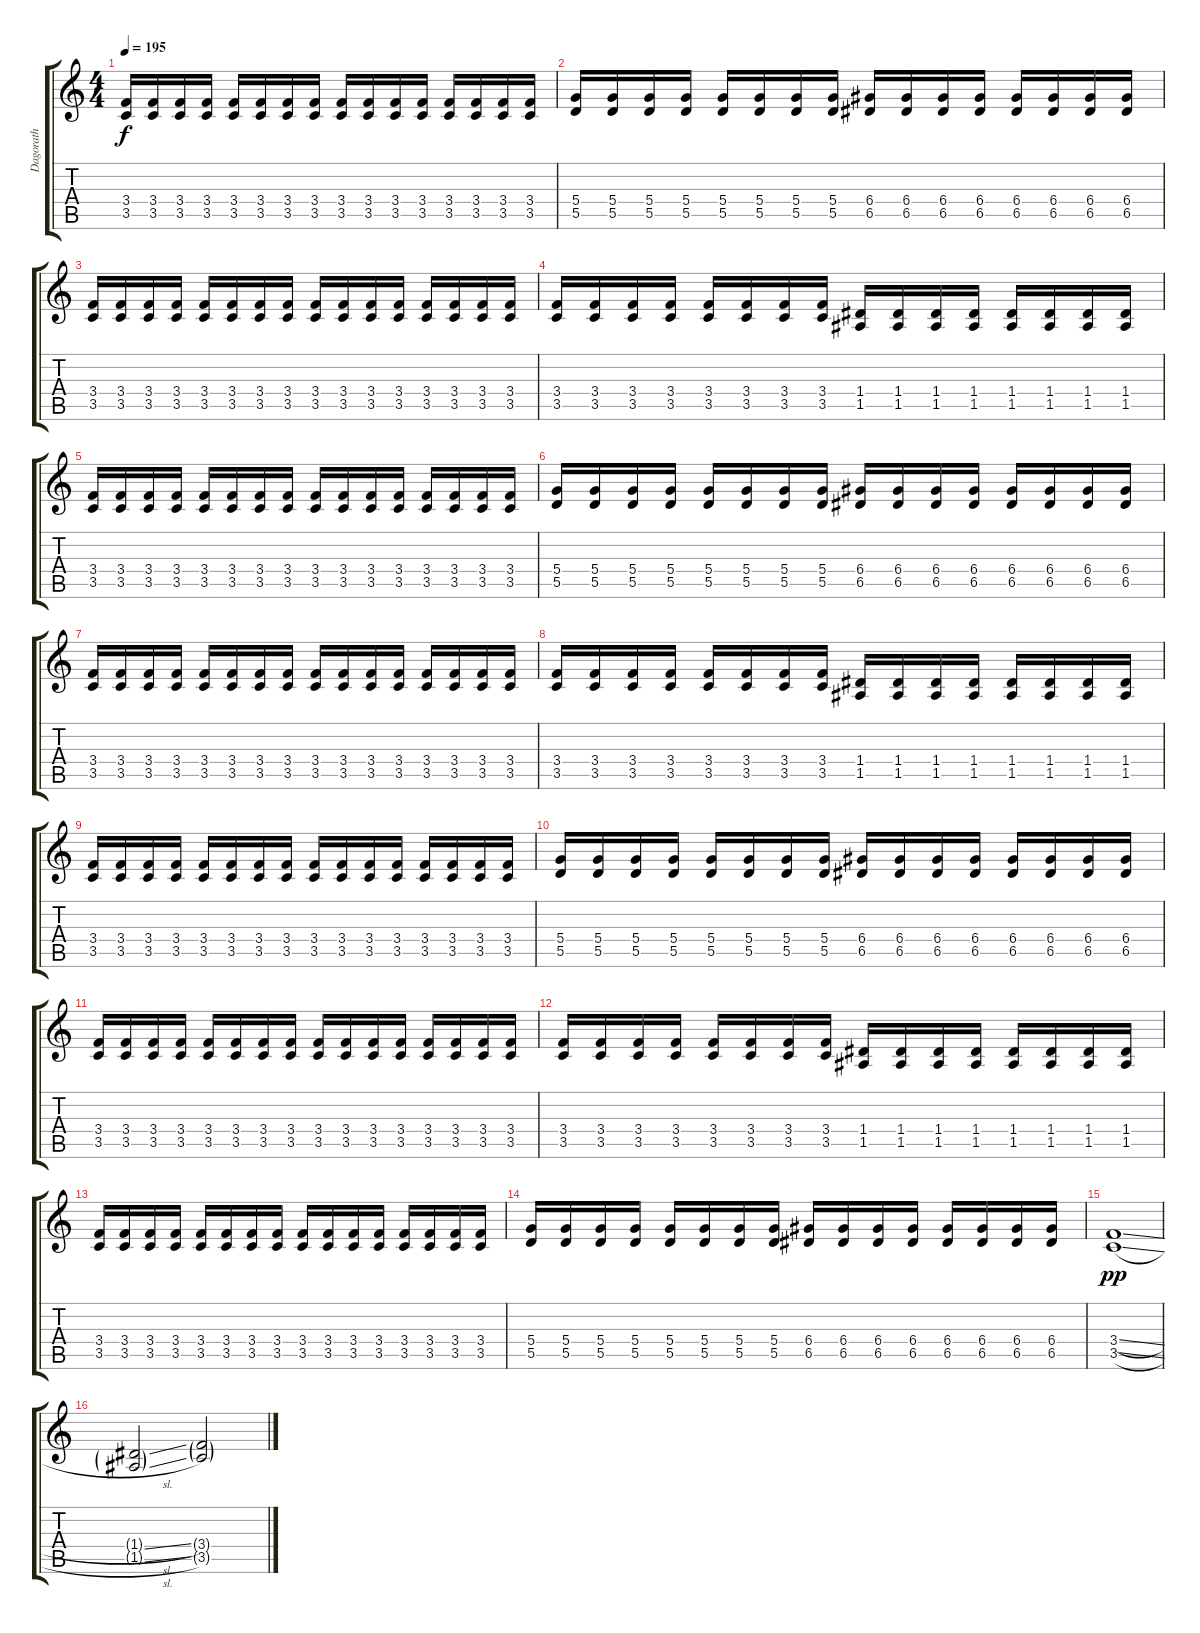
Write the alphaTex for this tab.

\track ("Dagorath" "Dagorath") {instrument overdrivenguitar}
\staff {score tabs}
\tuning (E4 B3 G3 D3 A2 E2) {hide}
\ts (4 4)
\tempo 195
\clef g2
\ks c
(3.4 3.5).16{dy f} (3.4 3.5).16 (3.4 3.5).16 (3.4 3.5).16 (3.4 3.5).16 (3.4 3.5).16 (3.4 3.5).16 (3.4 3.5).16 (3.4 3.5).16 (3.4 3.5).16 (3.4 3.5).16 (3.4 3.5).16 (3.4 3.5).16 (3.4 3.5).16 (3.4 3.5).16 (3.4 3.5).16 |
(5.4 5.5).16 (5.4 5.5).16 (5.4 5.5).16 (5.4 5.5).16 (5.4 5.5).16 (5.4 5.5).16 (5.4 5.5).16 (5.4 5.5).16 (6.4 6.5).16 (6.4 6.5).16 (6.4 6.5).16 (6.4 6.5).16 (6.4 6.5).16 (6.4 6.5).16 (6.4 6.5).16 (6.4 6.5).16 |
(3.4 3.5).16 (3.4 3.5).16 (3.4 3.5).16 (3.4 3.5).16 (3.4 3.5).16 (3.4 3.5).16 (3.4 3.5).16 (3.4 3.5).16 (3.4 3.5).16 (3.4 3.5).16 (3.4 3.5).16 (3.4 3.5).16 (3.4 3.5).16 (3.4 3.5).16 (3.4 3.5).16 (3.4 3.5).16 |
(3.4 3.5).16 (3.4 3.5).16 (3.4 3.5).16 (3.4 3.5).16 (3.4 3.5).16 (3.4 3.5).16 (3.4 3.5).16 (3.4 3.5).16 (1.4 1.5).16 (1.4 1.5).16 (1.4 1.5).16 (1.4 1.5).16 (1.4 1.5).16 (1.4 1.5).16 (1.4 1.5).16 (1.4 1.5).16 |
(3.4 3.5).16 (3.4 3.5).16 (3.4 3.5).16 (3.4 3.5).16 (3.4 3.5).16 (3.4 3.5).16 (3.4 3.5).16 (3.4 3.5).16 (3.4 3.5).16 (3.4 3.5).16 (3.4 3.5).16 (3.4 3.5).16 (3.4 3.5).16 (3.4 3.5).16 (3.4 3.5).16 (3.4 3.5).16 |
(5.4 5.5).16 (5.4 5.5).16 (5.4 5.5).16 (5.4 5.5).16 (5.4 5.5).16 (5.4 5.5).16 (5.4 5.5).16 (5.4 5.5).16 (6.4 6.5).16 (6.4 6.5).16 (6.4 6.5).16 (6.4 6.5).16 (6.4 6.5).16 (6.4 6.5).16 (6.4 6.5).16 (6.4 6.5).16 |
(3.4 3.5).16 (3.4 3.5).16 (3.4 3.5).16 (3.4 3.5).16 (3.4 3.5).16 (3.4 3.5).16 (3.4 3.5).16 (3.4 3.5).16 (3.4 3.5).16 (3.4 3.5).16 (3.4 3.5).16 (3.4 3.5).16 (3.4 3.5).16 (3.4 3.5).16 (3.4 3.5).16 (3.4 3.5).16 |
(3.4 3.5).16 (3.4 3.5).16 (3.4 3.5).16 (3.4 3.5).16 (3.4 3.5).16 (3.4 3.5).16 (3.4 3.5).16 (3.4 3.5).16 (1.4 1.5).16 (1.4 1.5).16 (1.4 1.5).16 (1.4 1.5).16 (1.4 1.5).16 (1.4 1.5).16 (1.4 1.5).16 (1.4 1.5).16 |
(3.4 3.5).16 (3.4 3.5).16 (3.4 3.5).16 (3.4 3.5).16 (3.4 3.5).16 (3.4 3.5).16 (3.4 3.5).16 (3.4 3.5).16 (3.4 3.5).16 (3.4 3.5).16 (3.4 3.5).16 (3.4 3.5).16 (3.4 3.5).16 (3.4 3.5).16 (3.4 3.5).16 (3.4 3.5).16 |
(5.4 5.5).16 (5.4 5.5).16 (5.4 5.5).16 (5.4 5.5).16 (5.4 5.5).16 (5.4 5.5).16 (5.4 5.5).16 (5.4 5.5).16 (6.4 6.5).16 (6.4 6.5).16 (6.4 6.5).16 (6.4 6.5).16 (6.4 6.5).16 (6.4 6.5).16 (6.4 6.5).16 (6.4 6.5).16 |
(3.4 3.5).16 (3.4 3.5).16 (3.4 3.5).16 (3.4 3.5).16 (3.4 3.5).16 (3.4 3.5).16 (3.4 3.5).16 (3.4 3.5).16 (3.4 3.5).16 (3.4 3.5).16 (3.4 3.5).16 (3.4 3.5).16 (3.4 3.5).16 (3.4 3.5).16 (3.4 3.5).16 (3.4 3.5).16 |
(3.4 3.5).16 (3.4 3.5).16 (3.4 3.5).16 (3.4 3.5).16 (3.4 3.5).16 (3.4 3.5).16 (3.4 3.5).16 (3.4 3.5).16 (1.4 1.5).16 (1.4 1.5).16 (1.4 1.5).16 (1.4 1.5).16 (1.4 1.5).16 (1.4 1.5).16 (1.4 1.5).16 (1.4 1.5).16 |
(3.4 3.5).16 (3.4 3.5).16 (3.4 3.5).16 (3.4 3.5).16 (3.4 3.5).16 (3.4 3.5).16 (3.4 3.5).16 (3.4 3.5).16 (3.4 3.5).16 (3.4 3.5).16 (3.4 3.5).16 (3.4 3.5).16 (3.4 3.5).16 (3.4 3.5).16 (3.4 3.5).16 (3.4 3.5).16 |
(5.4 5.5).16 (5.4 5.5).16 (5.4 5.5).16 (5.4 5.5).16 (5.4 5.5).16 (5.4 5.5).16 (5.4 5.5).16 (5.4 5.5).16 (6.4 6.5).16 (6.4 6.5).16 (6.4 6.5).16 (6.4 6.5).16 (6.4 6.5).16 (6.4 6.5).16 (6.4 6.5).16 (6.4 6.5).16 |
(3.4{sl} 3.5{sl}).1{dy pp} |
(1.4{sl g} 1.5{sl g}).2 (3.4{g} 3.5{g}).2
